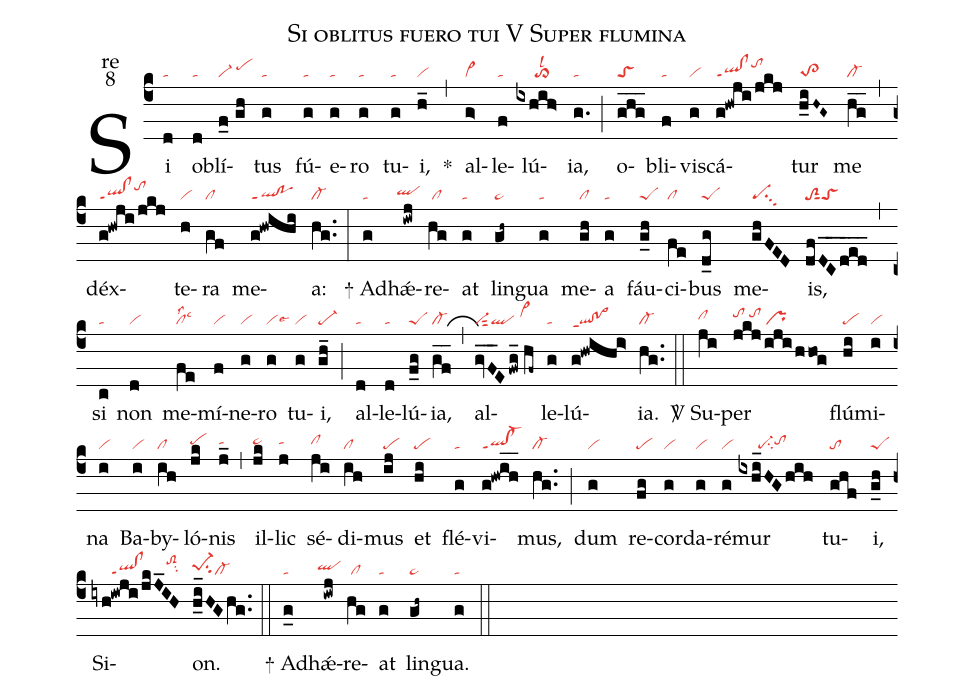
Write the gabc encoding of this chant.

name:Si oblitus fuero tui V Super flumina;
office-part:re;
mode:8;
nabc-lines:1;
%%
(c4) Si(d|ta) o(d|ta)blí(f_0//gh|vi-/pehi)tus(g|ta) fú(g|ta)e(g|ta)ro(g|ta) tu(g|ta)i,(h_|vi) <sp>*</sp>(,)
al(g>|vi>)le(f|ta)lú(ixhih>|//////to>lsl2)ia,(g.|ta) (;)
o(ghg___|toS)bli(f|ta)vis(g|vi)cá(g!hwji/jkj|ql!clppt1tohj)tur(h_iH~G~|to>2) me(hg__|cl-) (,)
déx(g!hwji/jkj|ql!clppt1tohj)te(h|vi)ra(gf|cl) me(g!hwihi|ql!poppt1)a:(hg..|cl-) (:)

<sp>+</sp> Ad(g|ta)hǽ(iwj|``qlhh)re(hg|/cl)at(g|ta)
lin(gh~|pe~)gua(g|ta) me(gh|cl)a(g|ta) fáu(g_h|peS)ci(fe|cl)bus(d_g|peS)
me(ghFED|pesu3)is,(dfDC__ded___|toS2sut1toS) (,)
si(c|ta) non(d|vi) me(fe|cllss2lsc3)mí(f|vi)ne(g|vi)ro(g|vilse6) tu(g|vi)i,(gh_|pe-) (;)
al(d|ta)le(d|ta)lú(f_g|peS)ia,(gf__|cl-) (,_)
al(gvF__E/fwg_//hf~|vi-sut2ql/vi>hi)le(g|ta)lú(g!hwihi>|ql!po>ppt1)ia.(hg..|cl-) (::)

<sp>V/</sp> Su(ji|clhh)per(jkj/iji/hhog|tohi/tohi/pr) flú(hi|pe)mi(i|vi)na(i|vi)
Ba(i|vi)by(ih|cl)ló(jk|pehh)nis(j_|tahh) (,)
il(jk|pe~hh)lic(j|tahh) sé(ji|clhh)di(ih|cl)mus(ij|pe) et(hi|pe)
flé(g|ta)vi(g!hwih__|ql!cl-ppt1)mus,(hg..|cl-) (;)
dum(g|vi) re(fg|pe)cor(g|vi)da(g|vi)ré(g|vi)mur(ixhi_HGhih|//////pe-su2tohh) tu(ghf|to)i,(g_h|peS)
Si(iyh!iwji/jkJ_IH|//////ql!clppt1//////toS2hjsu2)on.(h_i_HGhg..|pe-1hhsu2cl-) (::)

<sp>+</sp> Ad(g_0|ta)hǽ(iwj|``qlhh)re(hg|/cl)at(g|ta) lin(gh~|pe~)gua.(g|ta) (::)
